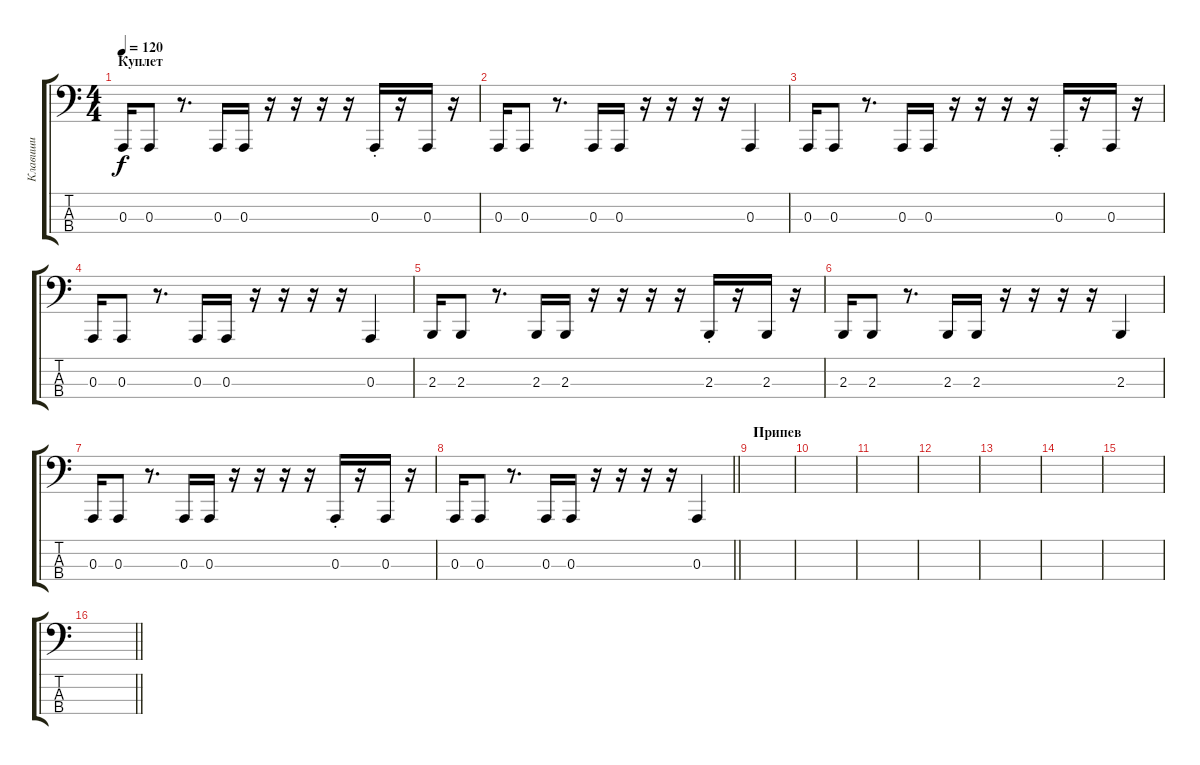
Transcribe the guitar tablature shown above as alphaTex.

\track ("Клавиши" "Клавиши") {instrument lead1square}
\staff {score tabs}
\tuning (G2 D2 A1 E1) {hide}
\ts (4 4)
\section ("" "Куплет")
\tempo 120
\clef f4
\ks c
0.3.16{dy f} 0.3.8 r.8{d} 0.3.16 0.3.16 r.16 r.16 r.16 r.16 0.3{st}.16 r.16 0.3.16 r.16 |
0.3.16 0.3.8 r.8{d} 0.3.16 0.3.16 r.16 r.16 r.16 r.16 0.3.4 |
0.3.16 0.3.8 r.8{d} 0.3.16 0.3.16 r.16 r.16 r.16 r.16 0.3{st}.16 r.16 0.3.16 r.16 |
0.3.16 0.3.8 r.8{d} 0.3.16 0.3.16 r.16 r.16 r.16 r.16 0.3.4 |
2.3.16 2.3.8 r.8{d} 2.3.16 2.3.16 r.16 r.16 r.16 r.16 2.3{st}.16 r.16 2.3.16 r.16 |
2.3.16 2.3.8 r.8{d} 2.3.16 2.3.16 r.16 r.16 r.16 r.16 2.3.4 |
0.3.16 0.3.8 r.8{d} 0.3.16 0.3.16 r.16 r.16 r.16 r.16 0.3{st}.16 r.16 0.3.16 r.16 |
\barLineRight lightlight
0.3.16 0.3.8 r.8{d} 0.3.16 0.3.16 r.16 r.16 r.16 r.16 0.3.4 |
\section ("" "Припев")
|
|
|
|
|
|
|
\barLineRight lightlight
